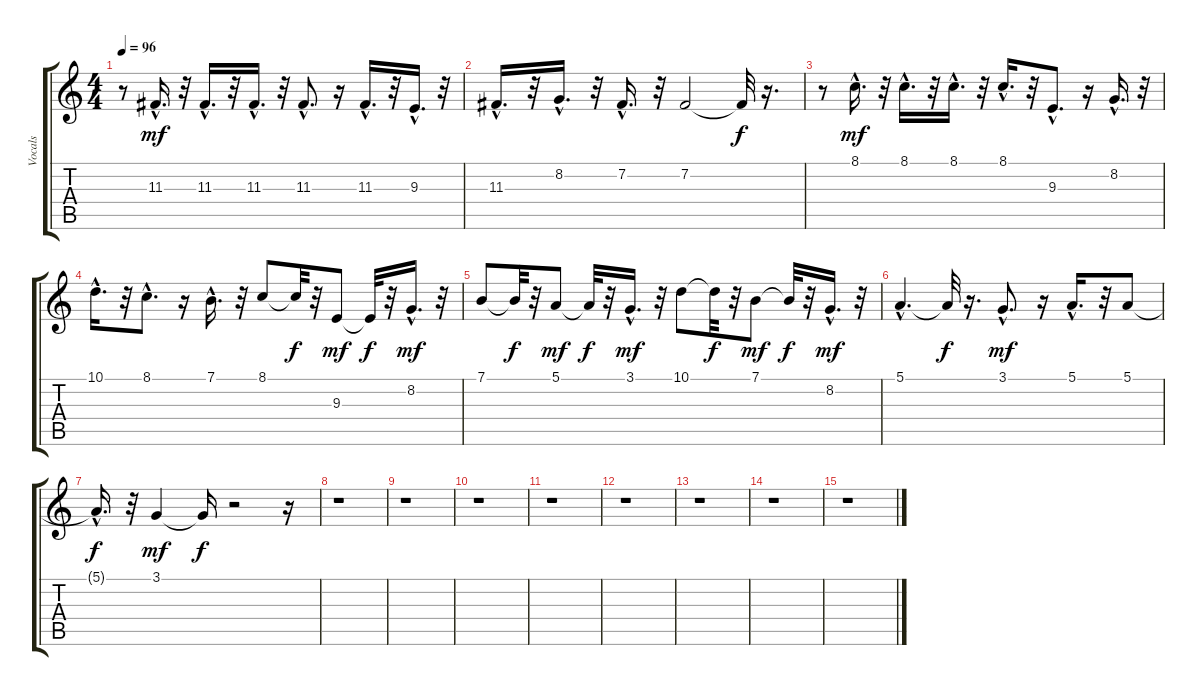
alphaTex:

\track ("Vocals" "Vocals") {instrument flute}
\staff {score tabs}
\tuning (E4 B3 G3 D3 A2 E2) {hide}
\ts (4 4)
\tempo 96
\clef g2
\ks c
r.8{dy mf} 11.3{hac}.16{d} r.32 11.3{hac}.16{d} r.32 11.3{hac}.16{d} r.32 11.3{hac}.8{d} r.16 11.3{hac}.16{d} r.32 9.3{hac}.16{d} r.32 |
11.3{hac}.16{d} r.32 8.2{hac}.16{d} r.32 7.2{hac}.16{d} r.32 7.2.2 7.2{t}.32{dy f} r.16{d} |
r.8 8.1{hac}.16{d dy mf} r.32 8.1{hac}.16{d} r.32 8.1{hac}.16{d} r.32 8.1{hac}.16{d} r.32 9.3{hac}.8{d} r.16 8.2{hac}.16{d} r.32 |
10.1{hac}.16{d} r.32 8.1{hac}.8{d} r.16 7.1{hac}.16{d} r.32 8.1.8 8.1{t}.32{dy f} r.32 9.3.8{dy mf} 9.3{t}.32{dy f} r.32 8.2{hac}.16{d dy mf} r.32 |
7.1.8 7.1{t}.32{dy f} r.32 5.1.8{dy mf} 5.1{t}.32{dy f} r.32 3.1{hac}.16{d dy mf} r.32 10.1.8 10.1{t}.32{dy f} r.32 7.1.8{dy mf} 7.1{t}.32{dy f} r.32 8.2{hac}.16{d dy mf} r.32 |
5.1{hac}.4{d} 5.1{t}.32{dy f} r.16{d} 3.1{hac}.8{d dy mf} r.16 5.1{hac}.16{d} r.32 5.1.8 |
5.1{hac t}.16{d dy f} r.32 3.1.4{dy mf} 3.1{t}.16{dy f} r.2 r.16 |
r.1 |
r.1 |
r.1 |
r.1 |
r.1 |
r.1 |
r.1 |
r.1
